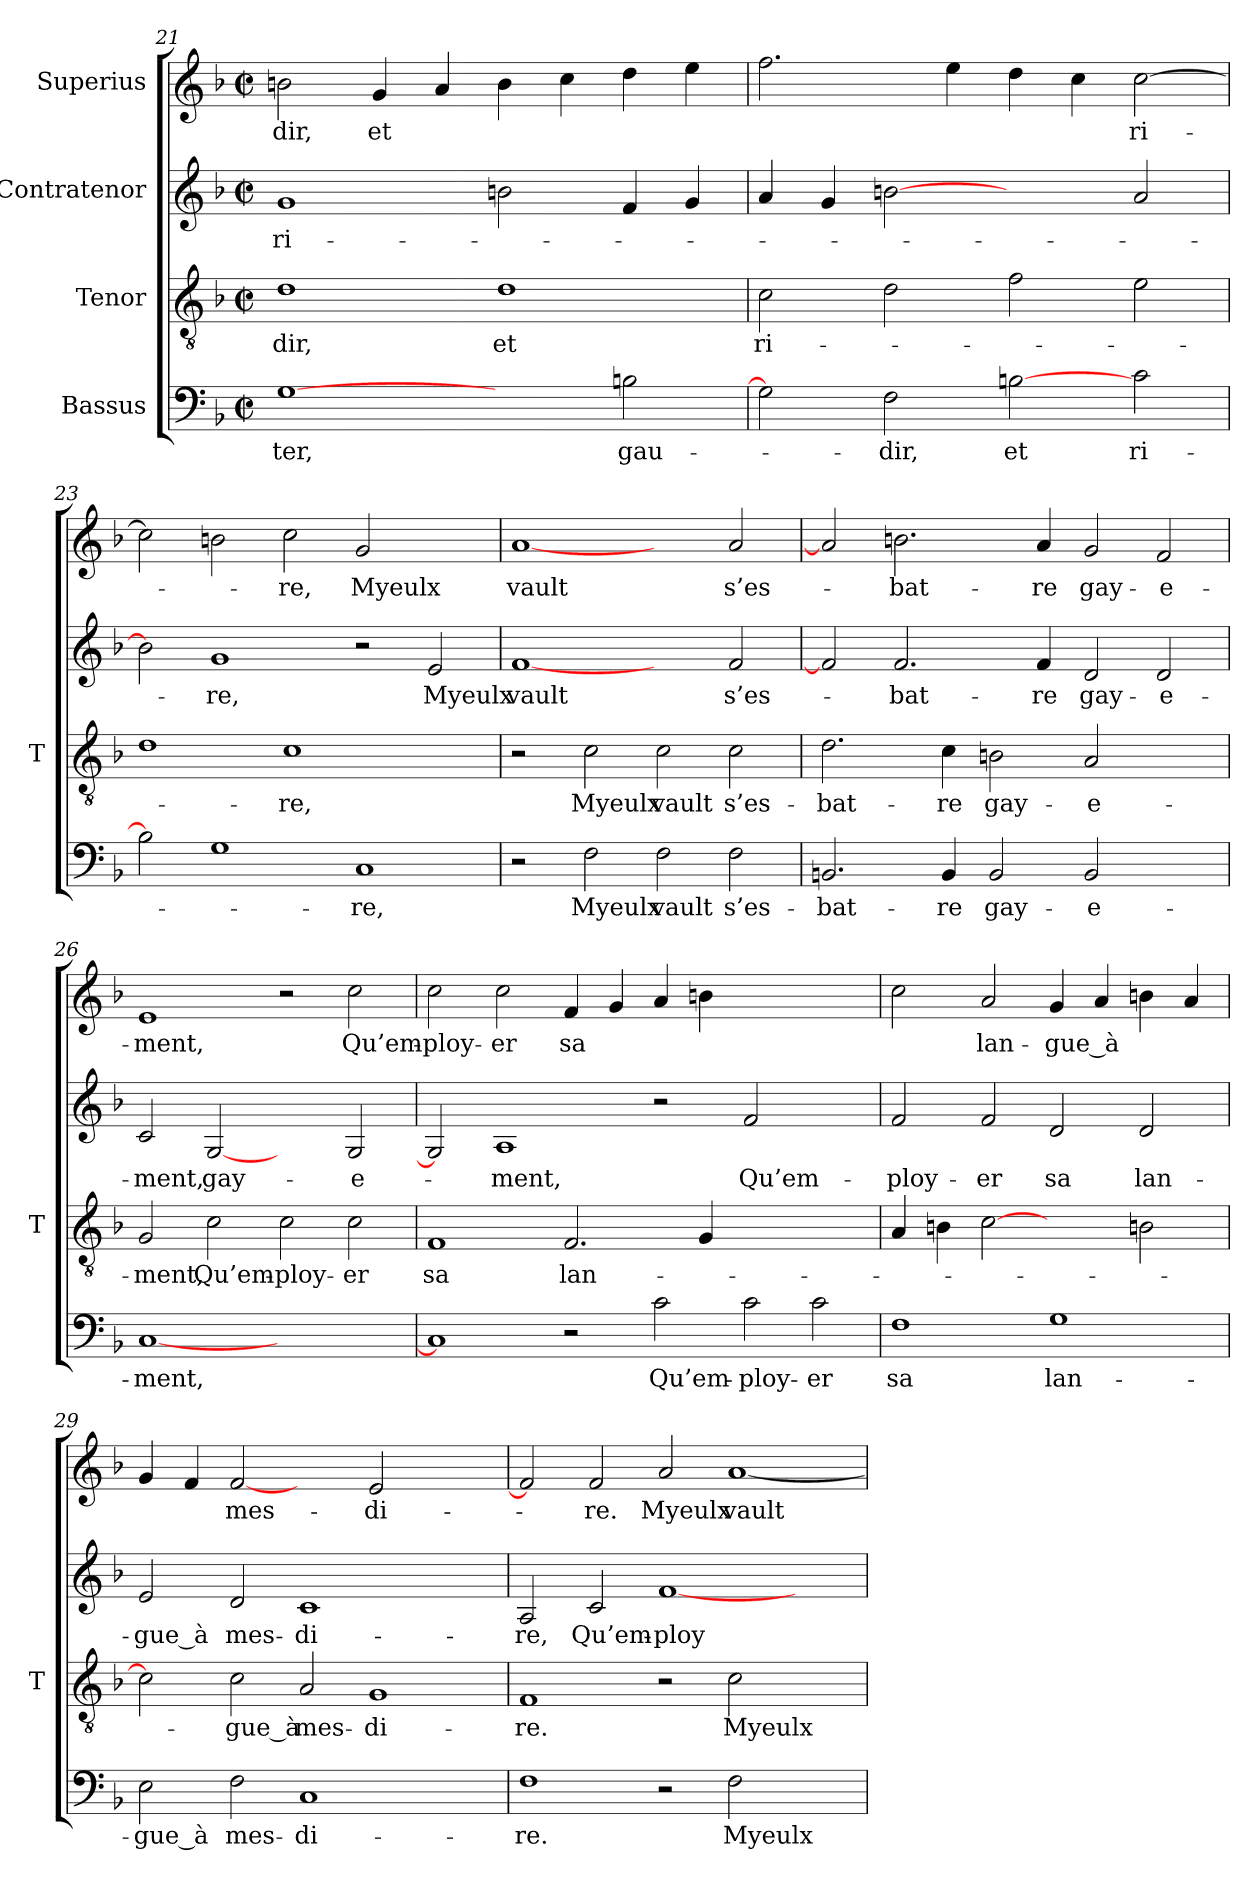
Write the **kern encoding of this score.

**kern	**text	**kern	**text	**kern	**text	**kern	**text
*part4	*part4	*part3	*part3	*part2	*part2	*part1	*part1
*staff4	*staff4	*staff3	*staff3	*staff2	*staff2	*staff1	*staff1
*I"Bassus	*	*I"Tenor	*	*I"Contratenor	*	*I"Superius	*
*	*	*I'T	*	*	*	*	*
*clefF4	*	*clefGv2	*	*clefG2	*	*clefG2	*
*k[b-]	*	*k[b-]	*	*k[b-]	*	*k[b-]	*
*F:	*	*F:	*	*F:	*	*F:	*
*M2/2	*	*M2/2	*	*M2/2	*	*M2/2	*
*met(c|)	*	*met(c|)	*	*met(c|)	*	*met(c|)	*
=21	=21	=21	=21	=21	=21	=21	=21
[1G	-ter,	1d	-dir,	1g	ri-	2b	-dir,
.	.	.	.	.	.	4g	-et
.	.	.	.	.	.	4a	.
2ryy	.	1d	-et	2bn	.	4b	.
.	.	.	.	.	.	4cc	.
2Bn	gau-	.	.	4f	.	4dd	.
.	.	.	.	4g	.	4ee	.
!!LO:LB:g=z
=22	=22	=22	=22	=22	=22	=22	=22
2G]	.	2c	ri-	4a	.	2.ff	.
.	.	.	.	4g	.	.	.
2F	-dir,	2d	.	[2bn	.	.	.
.	.	.	.	.	.	4ee	.
[2Bn	-et	2f	.	2ryy	.	4dd	.
.	.	.	.	.	.	4cc	.
2c	ri-	2e	.	2a	.	[2cc	ri-
=23	=23	=23	=23	=23	=23	=23	=23
2B]	.	1d	.	2b]	.	2cc]	.
1G	.	.	.	1g	-re,	2bn	.
.	.	1c	-re,	.	.	2cc	-re,
1C	-re,	.	.	2r	.	2g	-Myeulx
.	.	2ryy	.	2e	-Myeulx	2ryy	.
=24	=24	=24	=24	=24	=24	=24	=24
2r	.	2r	.	[1f	-vault	[1a	-vault
2F	-Myeulx	2c	-Myeulx	.	.	.	.
2F	-vault	2c	-vault	2ryy	.	2ryy	.
2F	s’es-	2c	s’es-	2f	s’es-	2a	s’es-
=25	=25	=25	=25	=25	=25	=25	=25
2.BBn	bat-	2.d	bat-	2f]	.	2a]	.
.	.	.	.	2.f	bat-	2.b	bat-
4BB	-re	4c	-re	.	.	.	.
2BB	gay-	2Bn	gay-	.	.	.	.
.	.	.	.	4f	-re	4a	-re
2BB	e-	2A	e-	2d	gay-	2g	gay-
2ryy	.	2ryy	.	2d	e-	2f	e-
!!LO:PB:g=z
=26	=26	=26	=26	=26	=26	=26	=26
[1C	-ment,	2G	-ment,	2c	-ment,	1e	-ment,
.	.	2c	Qu’em-	[2G	gay-	.	.
1ryy	.	2c	ploy-	2ryy	.	2r	.
.	.	2c	-er	2G	e-	2cc	Qu’em-
=27	=27	=27	=27	=27	=27	=27	=27
1C]	.	1F	-sa	2G]	.	2cc	ploy-
.	.	.	.	1A	-ment,	2cc	-er
2r	.	2.F	lan-	.	.	4f	-sa
.	.	.	.	.	.	4g	.
2c	Qu’em-	.	.	2r	.	4a	.
.	.	4G	.	.	.	4b	.
2c	ploy-	1ryy	.	2f	Qu’em-	1ryy	.
2c	-er	.	.	2ryy	.	.	.
=28	=28	=28	=28	=28	=28	=28	=28
1F	-sa	4A	.	2f	ploy-	2cc	.
.	.	4Bn	.	.	.	.	.
.	.	[2c	.	2f	-er	2a	lan-
1G	lan-	2ryy	.	2d	-sa	4g	-gue_à
.	.	.	.	.	.	4a	.
.	.	2Bn	.	2d	lan-	4b	.
.	.	.	.	.	.	4a	.
=29	=29	=29	=29	=29	=29	=29	=29
2E	-gue_à	2c]	.	2e	-gue_à	4g	.
.	.	.	.	.	.	4f	.
2F	mes-	2c	-gue_à	2d	mes-	[2f	mes-
1C	di-	2A	mes-	1c	di-	2ryy	.
.	.	1G	di-	.	.	2e	di-
2ryy	.	.	.	2ryy	.	2ryy	.
!!LO:LB:g=z
=30	=30	=30	=30	=30	=30	=30	=30
1F	-re.	1F	-re.	2A	-re,	2f]	.
.	.	.	.	2c	Qu’em-	2f	-re.
2r	.	2r	.	[1f	ploy-	2a	-Myeulx
2F	-Myeulx	2c	-Myeulx	.	.	[1a	-vault
2ryy	.	2ryy	.	2ryy	.	.	.
=	=	=	=	=	=	=	=
*-	*-	*-	*-	*-	*-	*-	*-
